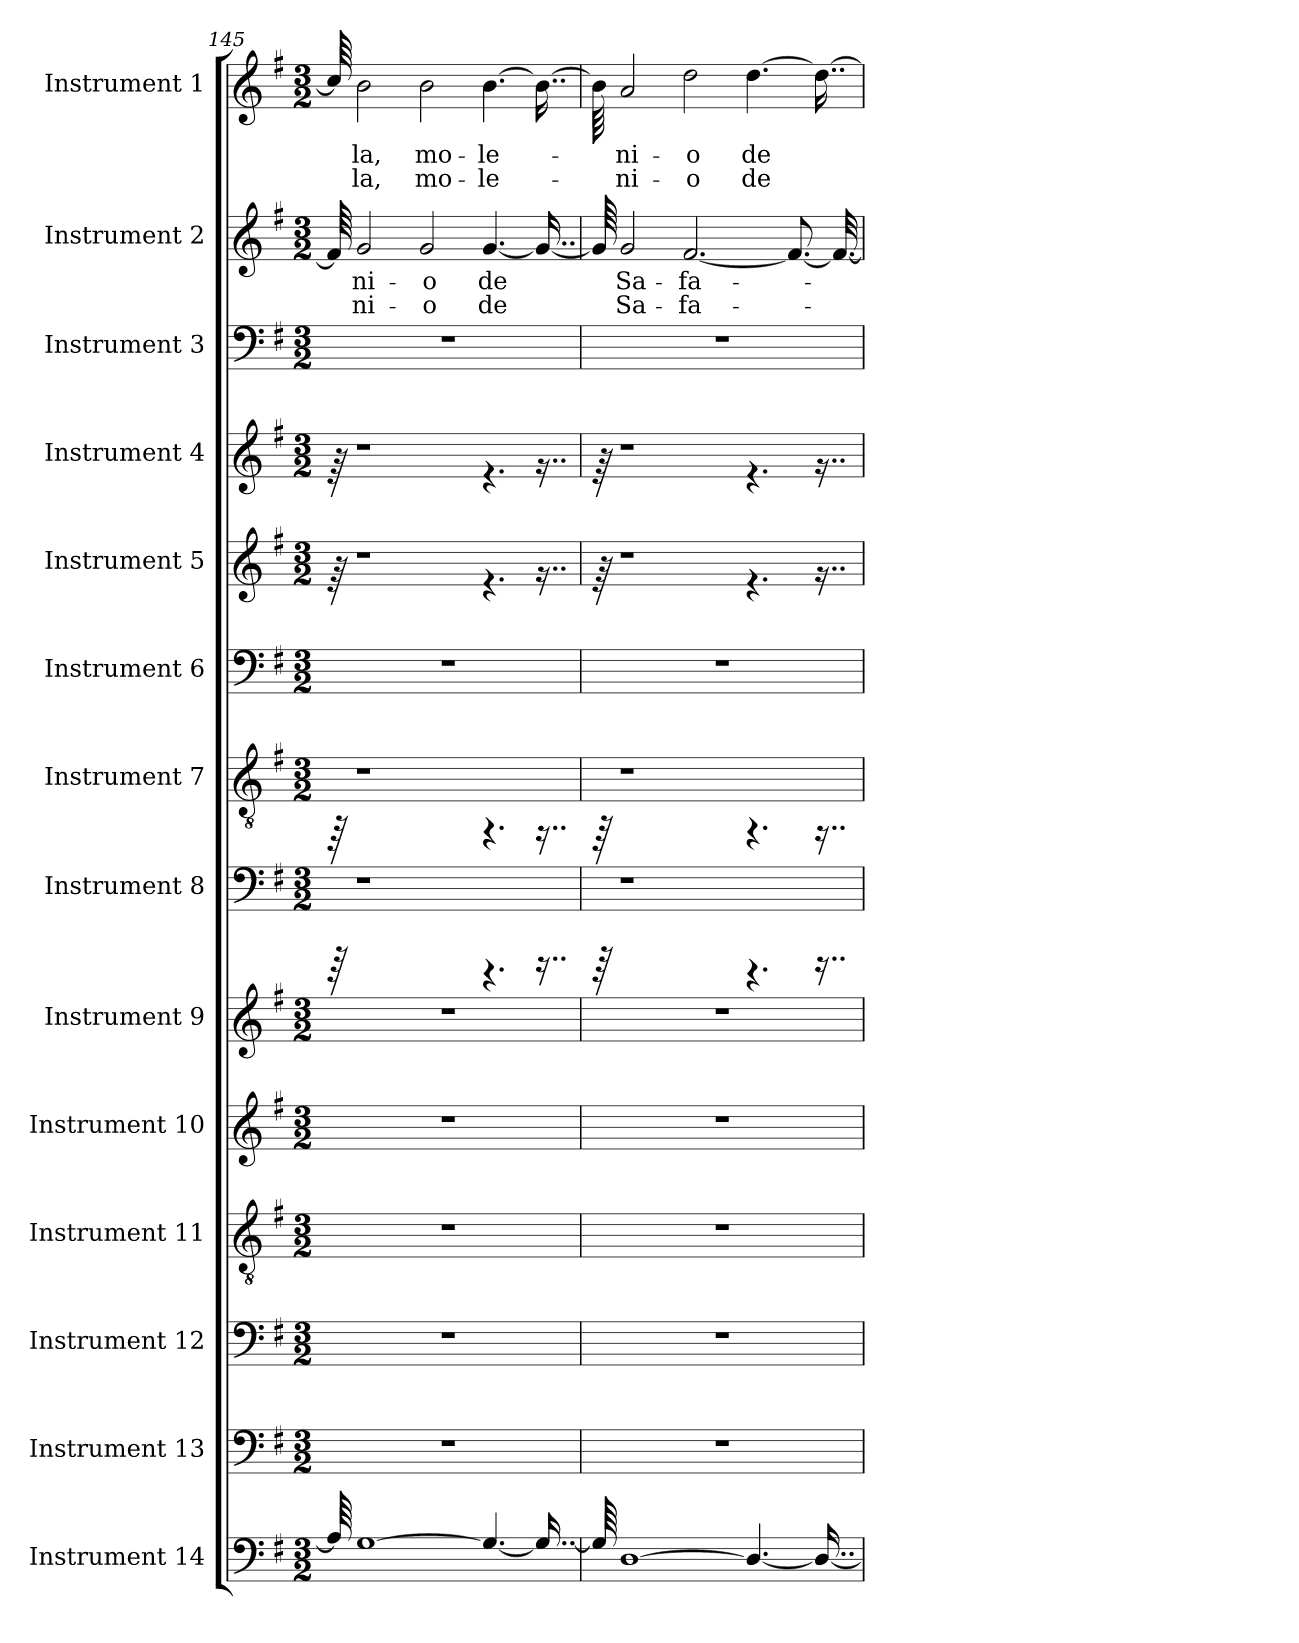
**kern	**kern	**kern	**kern	**kern	**kern	**kern	**kern	**kern	**kern	**kern	**kern	**kern	**text	**text	**kern	**text	**text
*part14	*part13	*part12	*part11	*part10	*part9	*part8	*part7	*part6	*part5	*part4	*part3	*part2	*part2	*part2	*part1	*part1	*part1
*staff14	*staff13	*staff12	*staff11	*staff10	*staff9	*staff8	*staff7	*staff6	*staff5	*staff4	*staff3	*staff2	*staff2	*staff2	*staff1	*staff1	*staff1
*I"Instrument 14	*I"Instrument 13	*I"Instrument 12	*I"Instrument 11	*I"Instrument 10	*I"Instrument 9	*I"Instrument 8	*I"Instrument 7	*I"Instrument 6	*I"Instrument 5	*I"Instrument 4	*I"Instrument 3	*I"Instrument 2	*	*	*I"Instrument 1	*	*
*clefF4	*clefF4	*clefF4	*clefGv2	*clefG2	*clefG2	*clefF4	*clefGv2	*clefF4	*clefG2	*clefG2	*clefF4	*clefG2	*	*	*clefG2	*	*
*k[f#]	*k[f#]	*k[f#]	*k[f#]	*k[f#]	*k[f#]	*k[f#]	*k[f#]	*k[f#]	*k[f#]	*k[f#]	*k[f#]	*k[f#]	*	*	*k[f#]	*	*
*G:	*G:	*G:	*G:	*G:	*G:	*G:	*G:	*G:	*G:	*G:	*G:	*G:	*	*	*G:	*	*
*M3/2	*M3/2	*M3/2	*M3/2	*M3/2	*M3/2	*M3/2	*M3/2	*M3/2	*M3/2	*M3/2	*M3/2	*M3/2	*	*	*M3/2	*	*
=145	=145	=145	=145	=145	=145	=145	=145	=145	=145	=145	=145	=145	=145	=145	=145	=145	=145
64A/]	1.r	1.r	1.r	1.r	1.r	64rCCC	64rFF	1.r	64rf	64rf	1.r	64f#/]	.	.	64cc/]	.	.
!	!	!	!	!	!	!	!	!	!	!	!	!	!LO:LY:b:rj	!LO:LY:b:rj	!	!LO:LY:b:cj	!LO:LY:b:cj
[<1G	.	.	.	.	.	1r	1r	.	1r	1r	.	2g/	-ni-	-ni-	2b\	-la,	la,
!	!	!	!	!	!	!	!	!	!	!	!	!	!LO:LY:b:rj	!LO:LY:b:rj	!	!LO:LY:b:cj	!LO:LY:b:cj
.	.	.	.	.	.	.	.	.	.	.	.	2g/	-o	o	2b\	mo-	-mo-
!	!	!	!	!	!	!	!	!	!	!	!	!	!LO:LY:b:rj	!LO:LY:b:rj	!	!LO:LY:b:cj	!LO:LY:b:cj
4.G/_<	.	.	.	.	.	4.rCCC	4.rFF	.	4.rf	4.rf	.	[<4.g/	de	de	[>4.b\	-le-	-le-
16..G/_<	.	.	.	.	.	16..rCCC	16..rFF	.	16..rf	16..rf	.	16..g/_<	.	.	16..b\_>	.	.
=146	=146	=146	=146	=146	=146	=146	=146	=146	=146	=146	=146	=146	=146	=146	=146	=146	=146
64G/]	1.r	1.r	1.r	1.r	1.r	64rCCC	64rFF	1.r	64rf	64rf	1.r	64g/]	.	.	64b\]	.	.
!	!	!	!	!	!	!	!	!	!	!	!	!	!LO:LY:b:rj	!LO:LY:b:rj	!	!LO:LY:b:cj	!LO:LY:b:cj
[<1D	.	.	.	.	.	1r	1r	.	1r	1r	.	2g/	Sa-	-Sa-	2a/	-ni-	-ni-
!	!	!	!	!	!	!	!	!	!	!	!	!	!LO:LY:b:rj	!LO:LY:b:rj	!	!LO:LY:b:cj	!LO:LY:b:cj
.	.	.	.	.	.	.	.	.	.	.	.	[<2.f#/	-fa-	-fa-	2dd\	-o	o
!	!	!	!	!	!	!	!	!	!	!	!	!	!	!	!	!LO:LY:b:cj	!LO:LY:b:cj
4.D/_<	.	.	.	.	.	4.rCCC	4.rFF	.	4.rf	4.rf	.	.	.	.	[>4.dd\	de	de
.	.	.	.	.	.	.	.	.	.	.	.	8.f#/_<	.	.	.	.	.
16..D/_<	.	.	.	.	.	16..rCCC	16..rFF	.	16..rf	16..rf	.	.	.	.	16..dd\_>	.	.
.	.	.	.	.	.	.	.	.	.	.	.	32.f#/_<	.	.	.	.	.
=	=	=	=	=	=	=	=	=	=	=	=	=	=	=	=	=	=
*-	*-	*-	*-	*-	*-	*-	*-	*-	*-	*-	*-	*-	*-	*-	*-	*-	*-
